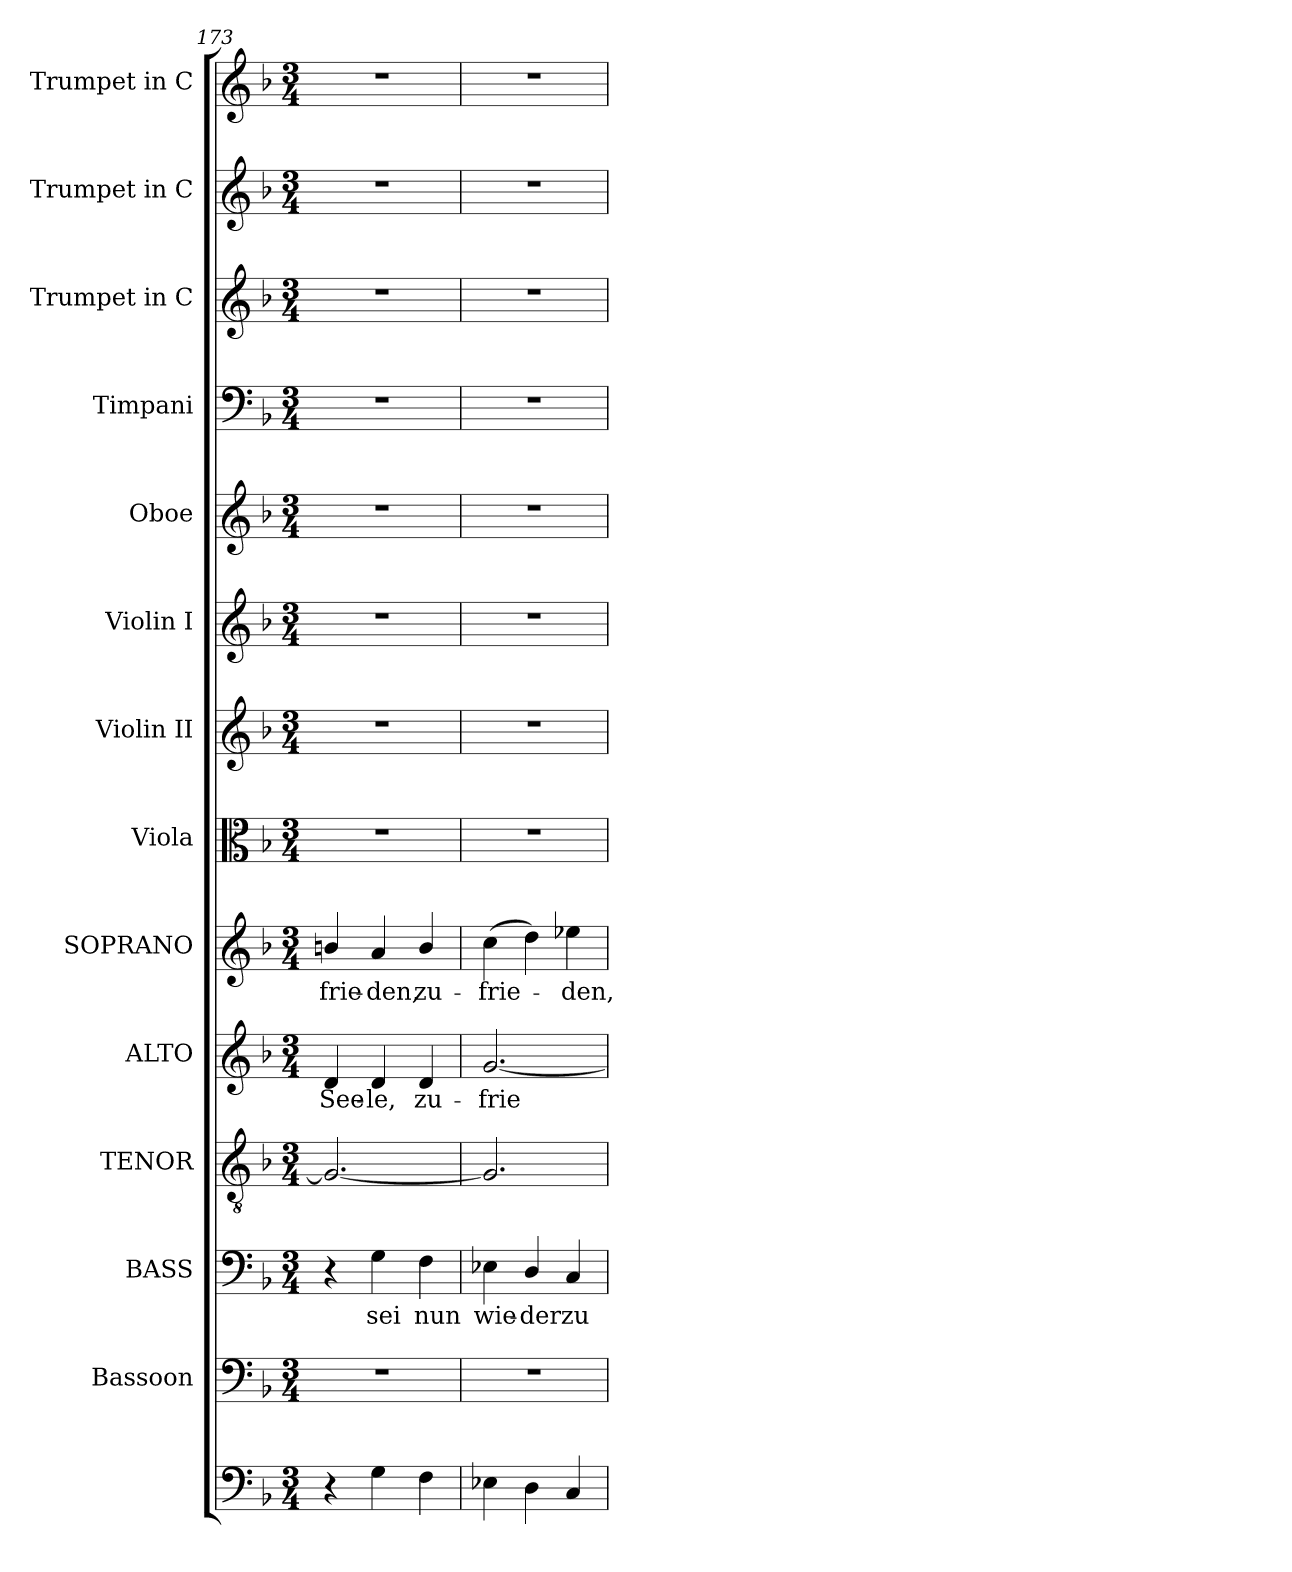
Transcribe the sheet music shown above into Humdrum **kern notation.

**kern	**kern	**kern	**text	**kern	**kern	**text	**kern	**text	**kern	**kern	**kern	**kern	**kern	**kern	**kern	**kern
*part14	*part13	*part12	*part12	*part11	*part10	*part10	*part9	*part9	*part8	*part7	*part6	*part5	*part4	*part3	*part2	*part1
*staff14	*staff13	*staff12	*staff12	*staff11	*staff10	*staff10	*staff9	*staff9	*staff8	*staff7	*staff6	*staff5	*staff4	*staff3	*staff2	*staff1
*	*I"Bassoon	*I"BASS	*	*I"TENOR	*I"ALTO	*	*I"SOPRANO	*	*I"Viola	*I"Violin II	*I"Violin I	*I"Oboe	*I"Timpani	*I"Trumpet in C	*I"Trumpet in C	*I"Trumpet in C
*	*	*	*	*	*I'Alto	*	*I'Soprano	*	*I'Viola	*I'Violin II	*I'Violin I	*I'Oboe	*I'Timp.	*	*	*
*clefF4	*clefF4	*clefF4	*	*clefGv2	*clefG2	*	*clefG2	*	*clefC3	*clefG2	*clefG2	*clefG2	*clefF4	*clefG2	*clefG2	*clefG2
*	*	*	*	*ITrd7c12	*	*	*	*	*	*	*	*	*	*	*	*
*k[b-]	*k[b-]	*k[b-]	*	*k[b-]	*k[b-]	*	*k[b-]	*	*k[b-]	*k[b-]	*k[b-]	*k[b-]	*k[b-]	*k[b-]	*k[b-]	*k[b-]
*F:	*F:	*F:	*	*F:	*F:	*	*F:	*	*F:	*F:	*F:	*F:	*F:	*F:	*F:	*F:
*M3/4	*M3/4	*M3/4	*	*M3/4	*M3/4	*	*M3/4	*	*M3/4	*M3/4	*M3/4	*M3/4	*M3/4	*M3/4	*M3/4	*M3/4
=173	=173	=173	=173	=173	=173	=173	=173	=173	=173	=173	=173	=173	=173	=173	=173	=173
!	!LO:N:vis=1	!	!	!	!	!	!	!	!	!	!	!	!	!	!	!
!	!	!	!	!	!	!LO:LY:b:color=#000000	!	!	!	!	!	!	!	!	!	!
!	!	!	!	!	!	!	!	!LO:LY:b:color=#000000	!LO:N:vis=1	!LO:N:vis=1	!LO:N:vis=1	!LO:N:vis=1	!LO:N:vis=1	!LO:N:vis=1	!LO:N:vis=1	!LO:N:vis=1
4r	2.r	4r	.	2.GGi/_	4di/	See-	4bni/	-frie-	2.r	2.r	2.r	2.r	2.r	2.r	2.r	2.r
!	!	!	!LO:LY:b:color=#000000	!	!	!	!	!	!	!	!	!	!	!	!	!
!	!	!	!	!	!	!LO:LY:b:color=#000000	!	!	!	!	!	!	!	!	!	!
!	!	!	!	!	!	!	!	!LO:LY:b:color=#000000	!	!	!	!	!	!	!	!
4Gi\	.	4Gi\	sei	.	4di/	-le,	4ai/	-den,	.	.	.	.	.	.	.	.
!	!	!	!LO:LY:b:color=#000000	!	!	!	!	!	!	!	!	!	!	!	!	!
!	!	!	!	!	!	!LO:LY:b:color=#000000	!	!	!	!	!	!	!	!	!	!
!	!	!	!	!	!	!	!	!LO:LY:b:color=#000000	!	!	!	!	!	!	!	!
4Fi\	.	4Fi\	nun	.	4di/	zu-	4bi/	zu-	.	.	.	.	.	.	.	.
=174	=174	=174	=174	=174	=174	=174	=174	=174	=174	=174	=174	=174	=174	=174	=174	=174
!	!LO:N:vis=1	!	!	!	!	!	!	!	!	!	!	!	!	!	!	!
!	!	!	!LO:LY:b:color=#000000	!	!	!	!	!	!	!	!	!	!	!	!	!
!	!	!	!	!	!	!LO:LY:b:color=#000000	!	!	!	!	!	!	!	!	!	!
!	!	!	!	!	!	!	!	!LO:LY:b:color=#000000	!LO:N:vis=1	!LO:N:vis=1	!LO:N:vis=1	!LO:N:vis=1	!LO:N:vis=1	!LO:N:vis=1	!LO:N:vis=1	!LO:N:vis=1
4E-Xi\	2.r	4E-Xi\	wie-	2.GGi/]	[2.gi/	-frie-	(4cci\	-frie-	2.r	2.r	2.r	2.r	2.r	2.r	2.r	2.r
!	!	!	!LO:LY:b:color=#000000	!	!	!	!	!	!	!	!	!	!	!	!	!
4Di\	.	4Di/	-der	.	.	.	4ddi\)	.	.	.	.	.	.	.	.	.
!	!	!	!LO:LY:b:color=#000000	!	!	!	!	!	!	!	!	!	!	!	!	!
!	!	!	!	!	!	!	!	!LO:LY:b:color=#000000	!	!	!	!	!	!	!	!
4Ci/	.	4Ci/	zu-	.	.	.	4ee-Xi\	-den,	.	.	.	.	.	.	.	.
=	=	=	=	=	=	=	=	=	=	=	=	=	=	=	=	=
*-	*-	*-	*-	*-	*-	*-	*-	*-	*-	*-	*-	*-	*-	*-	*-	*-
